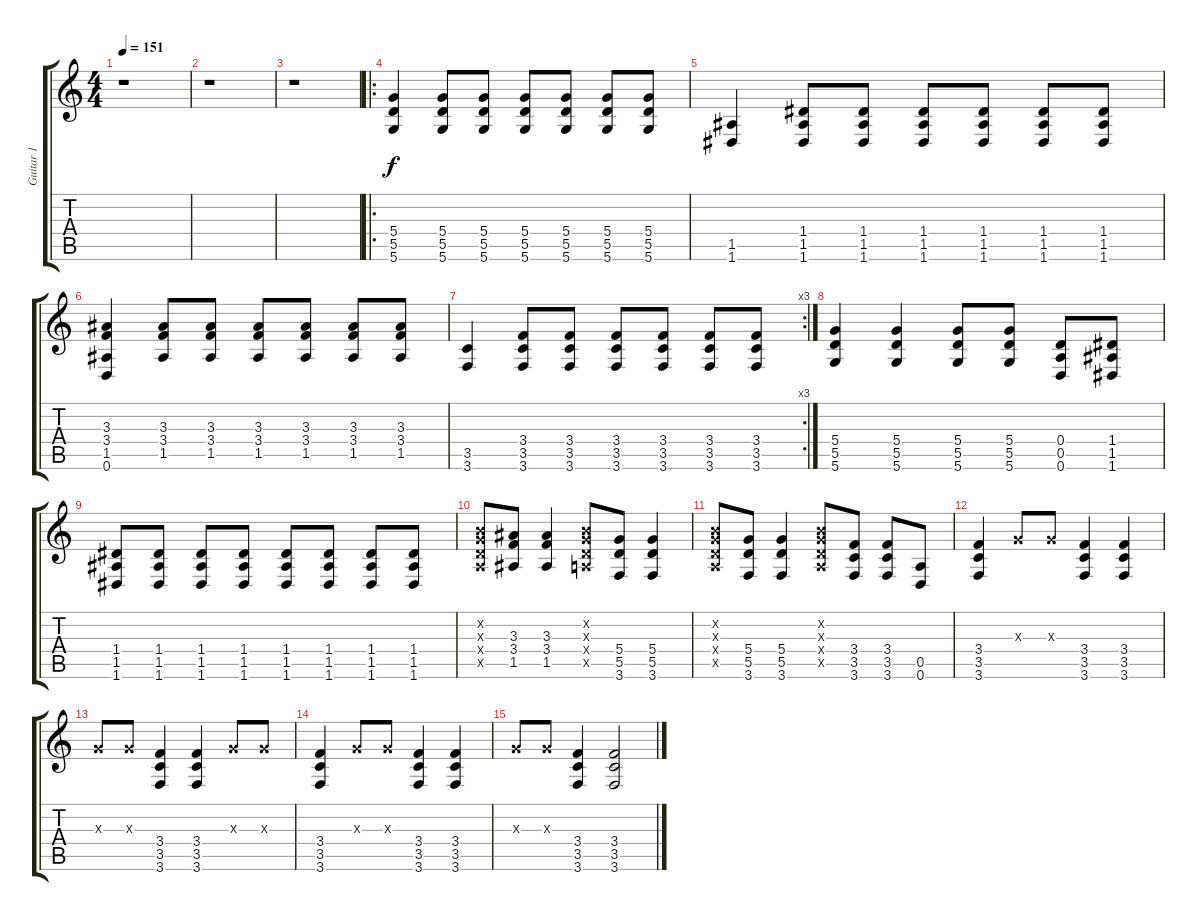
\track ("Guitar 1" "Guitar 1") {instrument distortionguitar}
\staff {score tabs}
\tuning (E4 B3 G3 D3 A2 D2) {hide}
\ts (4 4)
\tempo 151
\clef g2
\ks c
r.1{dy f} |
r.1 |
r.1 |
\ro
(5.4 5.5 5.6).4 (5.4 5.5 5.6).8 (5.4 5.5 5.6).8 (5.4 5.5 5.6).8 (5.4 5.5 5.6).8 (5.4 5.5 5.6).8 (5.4 5.5 5.6).8 |
(1.5 1.6).4 (1.4 1.5 1.6).8 (1.4 1.5 1.6).8 (1.4 1.5 1.6).8 (1.4 1.5 1.6).8 (1.4 1.5 1.6).8 (1.4 1.5 1.6).8 |
(3.3 3.4 1.5 0.6).4 (3.3 3.4 1.5).8 (3.3 3.4 1.5).8 (3.3 3.4 1.5).8 (3.3 3.4 1.5).8 (3.3 3.4 1.5).8 (3.3 3.4 1.5).8 |
\rc 3
(3.5 3.6).4 (3.4 3.5 3.6).8 (3.4 3.5 3.6).8 (3.4 3.5 3.6).8 (3.4 3.5 3.6).8 (3.4 3.5 3.6).8 (3.4 3.5 3.6).8 |
(5.4 5.5 5.6).4 (5.4 5.5 5.6).4 (5.4 5.5 5.6).8 (5.4 5.5 5.6).8 (0.4 0.5 0.6).8 (1.4 1.5 1.6).8 |
(1.4 1.5 1.6).8 (1.4 1.5 1.6).8 (1.4 1.5 1.6).8 (1.4 1.5 1.6).8 (1.4 1.5 1.6).8 (1.4 1.5 1.6).8 (1.4 1.5 1.6).8 (1.4 1.5 1.6).8 |
(0.2{x} 0.3{x} 0.4{x} 0.5{x}).8 (3.3 3.4 1.5).8 (3.3 3.4 1.5).4 (0.2{x} 0.3{x} 0.4{x} 0.5{x}).8 (5.4 5.5 3.6).8 (5.4 5.5 3.6).4 |
(0.2{x} 0.3{x} 0.4{x} 0.5{x}).8 (5.4 5.5 3.6).8 (5.4 5.5 3.6).4 (0.2{x} 0.3{x} 0.4{x} 0.5{x}).8 (3.4 3.5 3.6).8 (3.4 3.5 3.6).8 (0.5 0.6).8 |
(3.4 3.5 3.6).4 0.3{x}.8 0.3{x}.8 (3.4 3.5 3.6).4 (3.4 3.5 3.6).4 |
0.3{x}.8 0.3{x}.8 (3.4 3.5 3.6).4 (3.4 3.5 3.6).4 0.3{x}.8 0.3{x}.8 |
(3.4 3.5 3.6).4 0.3{x}.8 0.3{x}.8 (3.4 3.5 3.6).4 (3.4 3.5 3.6).4 |
0.3{x}.8 0.3{x}.8 (3.4 3.5 3.6).4 (3.4 3.5 3.6).2
